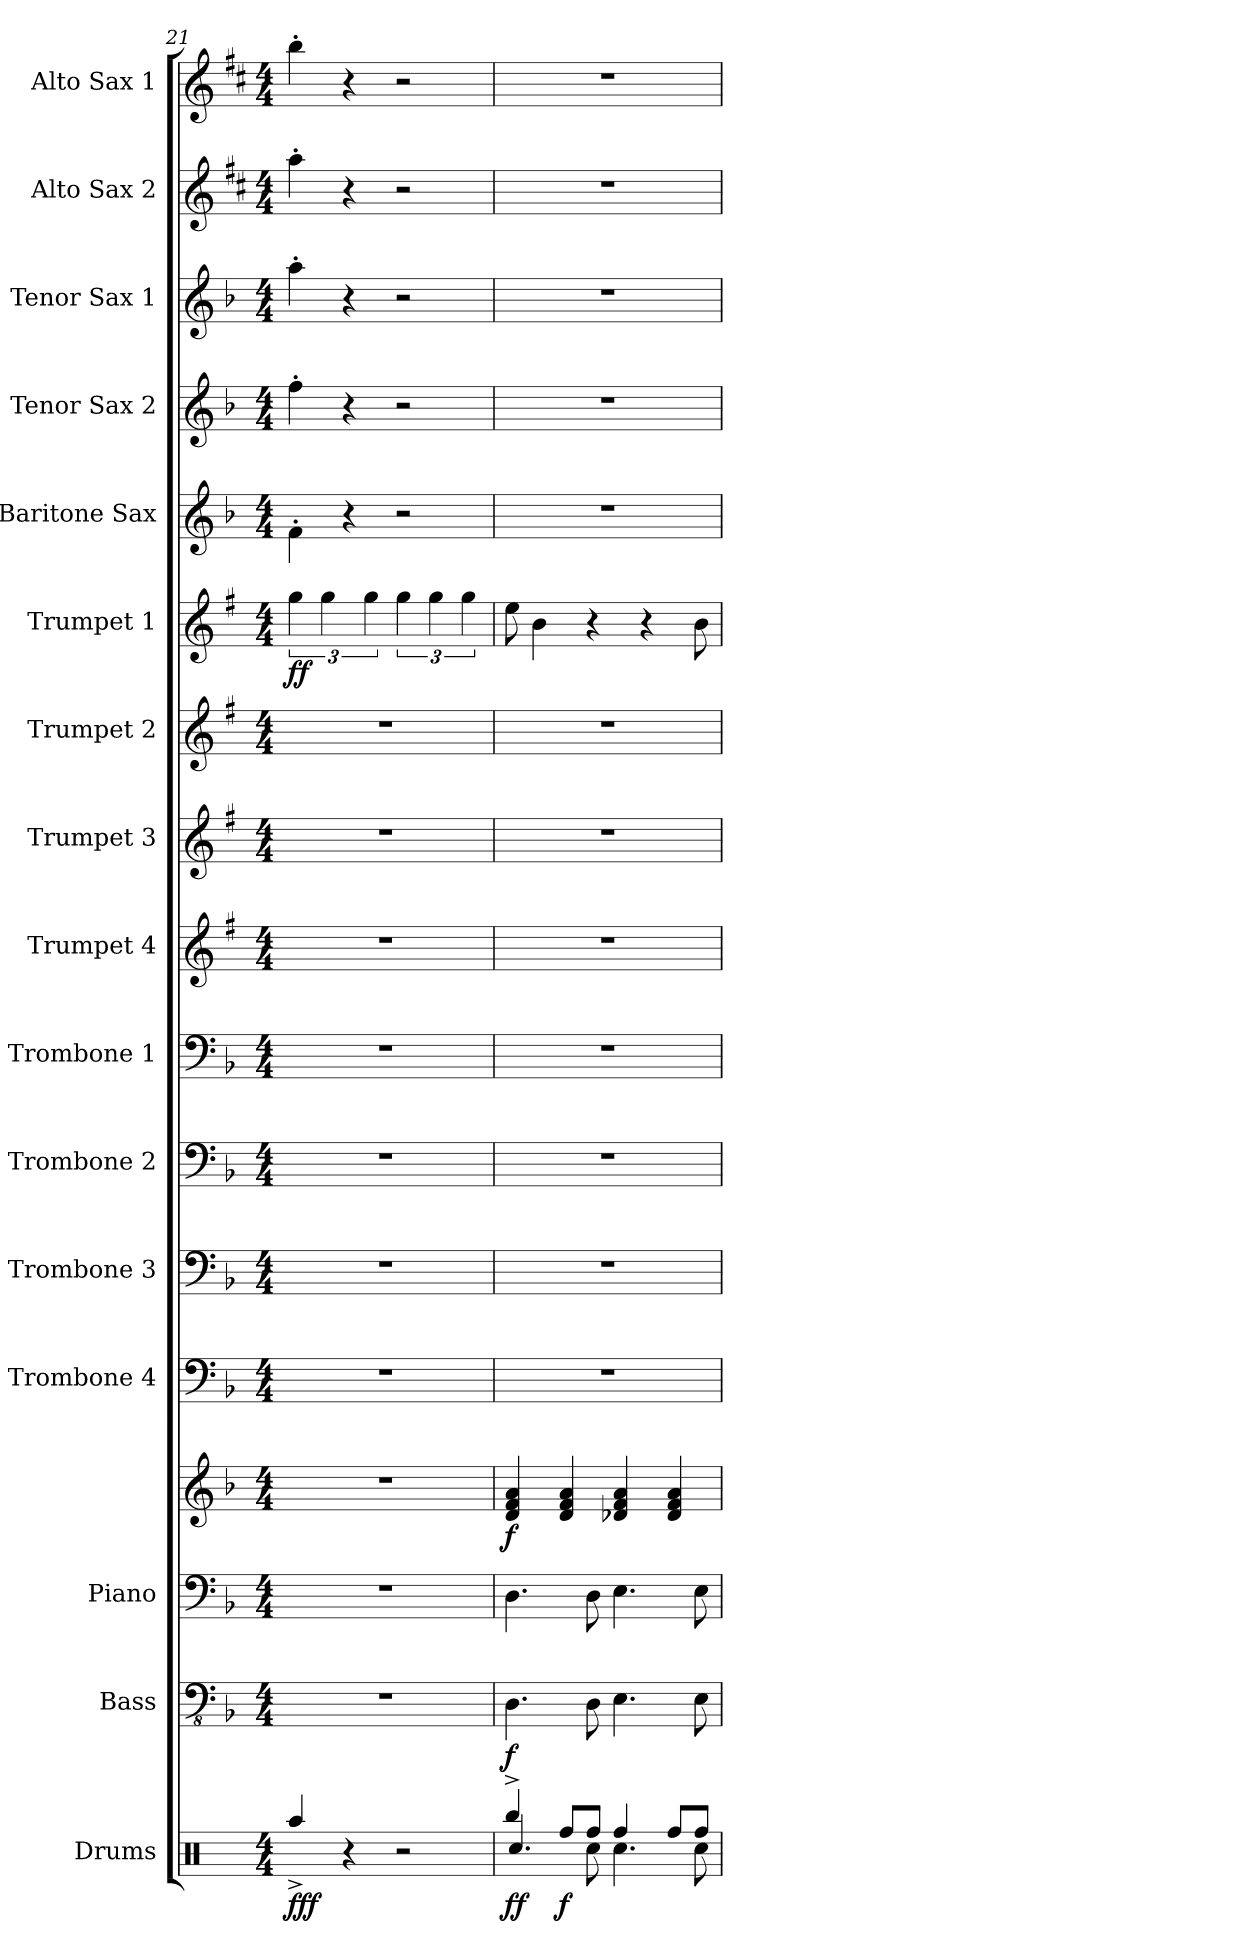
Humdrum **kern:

**kern	**dynam	**kern	**dynam	**kern	**kern	**dynam	**kern	**kern	**kern	**kern	**kern	**kern	**kern	**kern	**dynam	**kern	**kern	**kern	**kern	**kern
*part16	*part16	*part15	*part15	*part14	*part14	*part14	*part13	*part12	*part11	*part10	*part9	*part8	*part7	*part6	*part6	*part5	*part4	*part3	*part2	*part1
*staff17	*staff17	*staff16	*staff16	*staff15	*staff14	*staff14/15	*staff13	*staff12	*staff11	*staff10	*staff9	*staff8	*staff7	*staff6	*staff6	*staff5	*staff4	*staff3	*staff2	*staff1
*I"Drums	*	*I"Bass	*	*I"Piano	*	*	*I"Trombone 4	*I"Trombone 3	*I"Trombone 2	*I"Trombone 1	*I"Trumpet 4	*I"Trumpet 3	*I"Trumpet 2	*I"Trumpet 1	*	*I"Baritone Sax	*I"Tenor Sax 2	*I"Tenor Sax 1	*I"Alto Sax 2	*I"Alto Sax 1
*I'Drums	*	*I'Bass	*	*I'Piano	*	*	*I'Tbn. 4	*I'Tbn. 3	*I'Tbn. 2	*I'Tbn. 1	*I'Tpt. 4	*I'Tpt. 3	*I'Tpt. 2	*I'Tpt. 1	*	*I'Bari	*I'Tenor 2	*I'Tenor 1	*I'Alto 2	*I'Alto 1
*clefX	*	*clefFv4	*	*clefF4	*clefG2	*	*clefF4	*clefF4	*clefF4	*clefF4	*clefG2	*clefG2	*clefG2	*clefG2	*	*clefG2	*clefG2	*clefG2	*clefG2	*clefG2
*	*	*	*	*	*	*	*	*	*	*	*ITrd1c2	*ITrd1c2	*ITrd1c2	*ITrd1c2	*	*ITrd12c21	*ITrd8c14	*ITrd8c14	*ITrd5c9	*ITrd5c9
*k[]	*	*k[b-]	*	*k[b-]	*k[b-]	*	*k[b-]	*k[b-]	*k[b-]	*k[b-]	*k[b-]	*k[b-]	*k[b-]	*k[b-]	*	*k[b-]	*k[b-]	*k[b-]	*k[b-]	*k[b-]
*M4/4	*	*M4/4	*	*M4/4	*M4/4	*	*M4/4	*M4/4	*M4/4	*M4/4	*M4/4	*M4/4	*M4/4	*M4/4	*	*M4/4	*M4/4	*M4/4	*M4/4	*M4/4
=21	=21	=21	=21	=21	=21	=21	=21	=21	=21	=21	=21	=21	=21	=21	=21	=21	=21	=21	=21	=21
!	!LO:DY:b	!	!	!	!	!	!	!	!	!	!	!	!	!	!LO:DY:b	!	!	!	!	!
4Raa^/	fff	1r	.	1r	1r	.	1r	1r	1r	1r	1r	1r	1r	6ff\	ff	4F'\	4f'\	4a'\	4cc'\	4dd'\
.	.	.	.	.	.	.	.	.	.	.	.	.	.	6ff\	.	.	.	.	.	.
4r	.	.	.	.	.	.	.	.	.	.	.	.	.	.	.	4r	4r	4r	4r	4r
.	.	.	.	.	.	.	.	.	.	.	.	.	.	6ff\	.	.	.	.	.	.
2r	.	.	.	.	.	.	.	.	.	.	.	.	.	6ff\	.	2r	2r	2r	2r	2r
.	.	.	.	.	.	.	.	.	.	.	.	.	.	6ff\	.	.	.	.	.	.
.	.	.	.	.	.	.	.	.	.	.	.	.	.	6ff\	.	.	.	.	.	.
=22	=22	=22	=22	=22	=22	=22	=22	=22	=22	=22	=22	=22	=22	=22	=22	=22	=22	=22	=22	=22
*^	*	*	*	*	*	*	*	*	*	*	*	*	*	*	*	*	*	*	*	*
!	!	!LO:DY:b	!	!LO:DY:b	!	!	!LO:DY:b	!	!	!	!	!	!	!	!	!	!	!	!	!	!
4Rbb^/	4.Rcc/	ff	4.DD\	f	4.D\	4d/ 4f/ 4a/	f	1r	1r	1r	1r	1r	1r	1r	8dd\	.	1r	1r	1r	1r	1r
.	.	.	.	.	.	.	.	.	.	.	.	.	.	.	4a\	.	.	.	.	.	.
!	!	!LO:DY:b	!	!	!	!	!	!	!	!	!	!	!	!	!	!	!	!	!	!	!
8Rff/L	.	f	.	.	.	4d/ 4f/ 4a/	.	.	.	.	.	.	.	.	.	.	.	.	.	.	.
8Rff/J	8Rcc\	.	8DD\	.	8D\	.	.	.	.	.	.	.	.	.	4r	.	.	.	.	.	.
4Rff/	4.Rcc\	.	4.EE\	.	4.E\	4d-X/ 4f/ 4a/	.	.	.	.	.	.	.	.	.	.	.	.	.	.	.
.	.	.	.	.	.	.	.	.	.	.	.	.	.	.	4r	.	.	.	.	.	.
8Rff/L	.	.	.	.	.	4d-/ 4f/ 4a/	.	.	.	.	.	.	.	.	.	.	.	.	.	.	.
8Rff/J	8Rcc\	.	8EE\	.	8E\	.	.	.	.	.	.	.	.	.	8a\	.	.	.	.	.	.
*v	*v	*	*	*	*	*	*	*	*	*	*	*	*	*	*	*	*	*	*	*	*
=	=	=	=	=	=	=	=	=	=	=	=	=	=	=	=	=	=	=	=	=
*-	*-	*-	*-	*-	*-	*-	*-	*-	*-	*-	*-	*-	*-	*-	*-	*-	*-	*-	*-	*-
